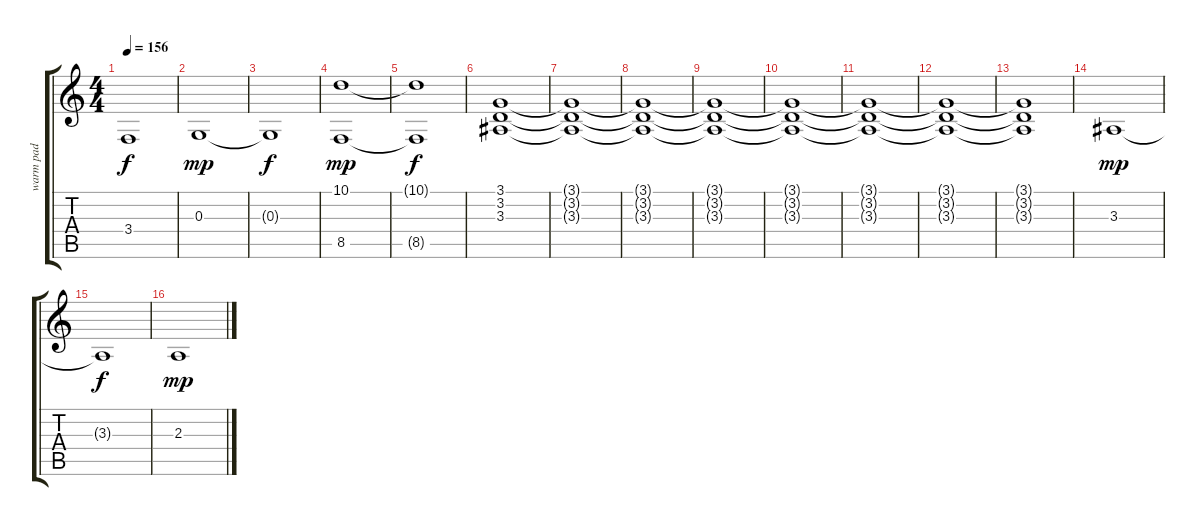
\track ("warm pad" "warm pad") {instrument pad2warm}
\staff {score tabs}
\tuning (E4 B3 G3 D3 A2 E2) {hide}
\ts (4 4)
\tempo 156
\clef g2
\ks c
3.4{t}.1{dy f} |
0.3.1{dy mp} |
0.3{t}.1{dy f} |
(10.1 8.5).1{dy mp} |
(10.1{t} 8.5{t}).1{dy f} |
(3.1 3.2 3.3).1 |
(3.1{t} 3.2{t} 3.3{t}).1 |
(3.1{t} 3.2{t} 3.3{t}).1 |
(3.1{t} 3.2{t} 3.3{t}).1 |
(3.1{t} 3.2{t} 3.3{t}).1 |
(3.1{t} 3.2{t} 3.3{t}).1 |
(3.1{t} 3.2{t} 3.3{t}).1 |
(3.1{t} 3.2{t} 3.3{t}).1 |
3.3.1{dy mp} |
3.3{t}.1{dy f} |
2.3.1{dy mp}
